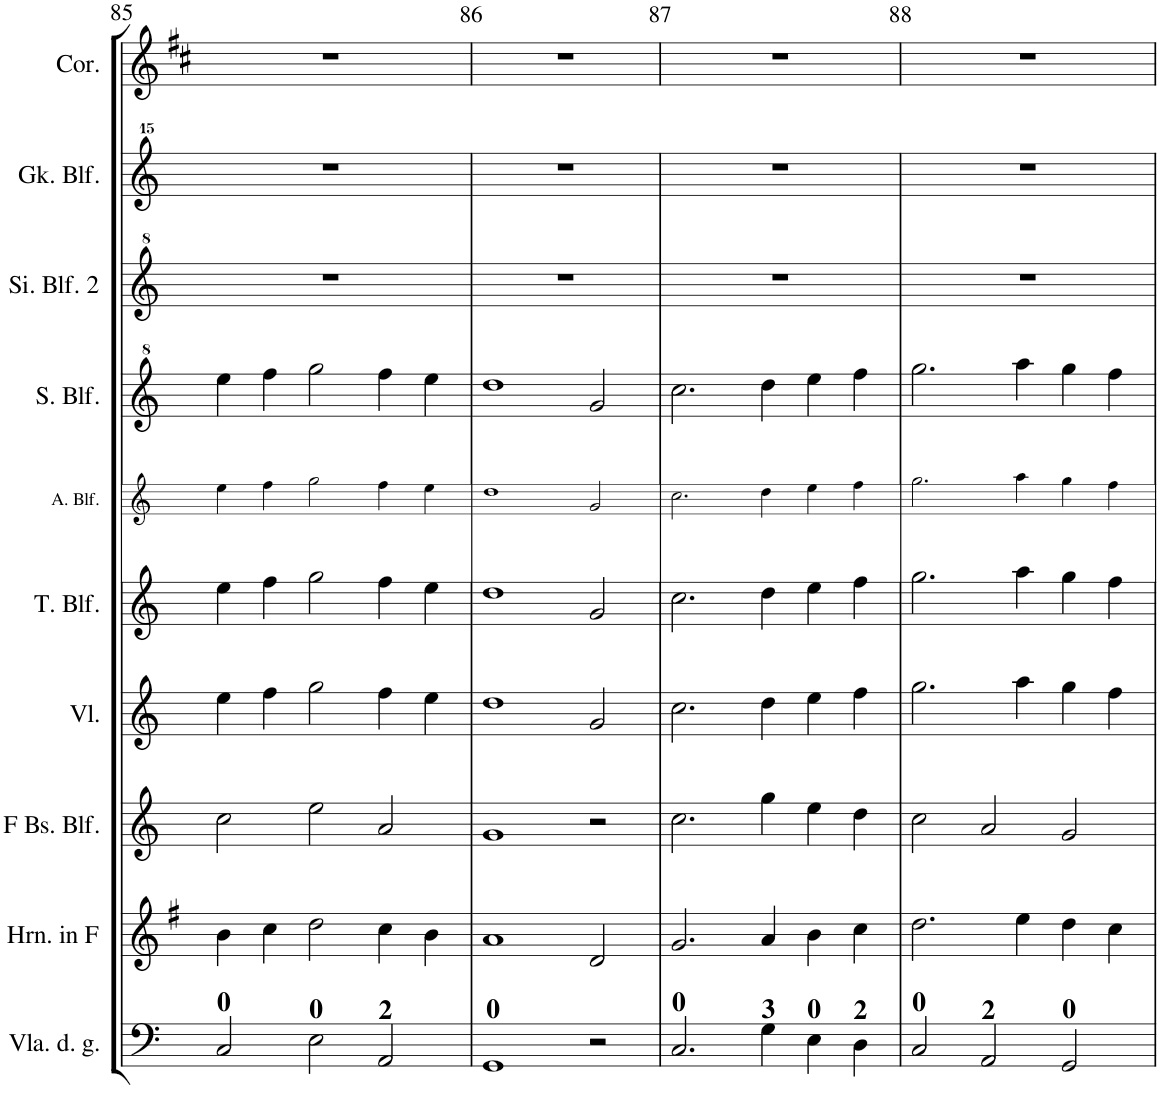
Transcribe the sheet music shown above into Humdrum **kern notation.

**kern	**kern	**kern	**kern	**kern	**kern	**kern	**kern	**kern	**kern
*part10	*part9	*part8	*part7	*part6	*part5	*part4	*part3	*part2	*part1
*staff10	*staff9	*staff8	*staff7	*staff6	*staff5	*staff4	*staff3	*staff2	*staff1
*I"Strijkers	*I"Hoorn in F	*I"F Bas-blokfluit	*I"Viool	*I"Tenor-blokfluit	*I"Alt-blokfluit	*I"Sopraan-blokfluit	*I"Sopranino-blokfluit 2	*I"Garklein/kleine sopranino-blokfluit	*I"Cornet in Bes
*	*I'Hrn. in F	*I'F Bs. Blf.	*I'Vl.	*I'T. Blf.	*I'A. Blf.	*I'S. Blf.	*I'Si. Blf. 2	*I'Gk. Blf.	*I'Cor.
!!LO:PB:g=z
*clefF4	*clefG2	*clefG2	*clefG2	*clefG2	*clefG2	*clefG^2	*clefG^2	*clefG^^2	*clefG2
*	*Trd4c7	*	*	*	*	*	*	*	*Trd1c2
*k[]	*k[f#]	*k[]	*k[]	*k[]	*k[]	*k[]	*k[]	*k[]	*k[f#c#]
*M3/2	*M3/2	*M3/2	*M3/2	*M3/2	*M3/2	*M3/2	*M3/2	*M3/2	*M3/2
=85	=85	=85	=85	=85	=85	=85	=85	=85	=85
2C/	4b\	2cc\	4ee\	4ee\	4ee\	4eee\	1.r	1.r	1.r
.	4cc\	.	4ff\	4ff\	4ff\	4fff\	.	.	.
2E\	2dd\	2ee\	2gg\	2gg\	2gg\	2ggg\	.	.	.
2AA/	4cc\	2a/	4ff\	4ff\	4ff\	4fff\	.	.	.
.	4b\	.	4ee\	4ee\	4ee\	4eee\	.	.	.
=86	=86	=86	=86	=86	=86	=86	=86	=86	=86
1GG	1a	1g	1dd	1dd	1dd	1ddd	1.r	1.r	1.r
2r	2d/	2r	2g/	2g/	2g/	2gg/	.	.	.
=87	=87	=87	=87	=87	=87	=87	=87	=87	=87
2.C/	2.g/	2.cc\	2.cc\	2.cc\	2.cc\	2.ccc\	1.r	1.r	1.r
4G\	4a/	4gg\	4dd\	4dd\	4dd\	4ddd\	.	.	.
4E\	4b\	4ee\	4ee\	4ee\	4ee\	4eee\	.	.	.
4D\	4cc\	4dd\	4ff\	4ff\	4ff\	4fff\	.	.	.
=88	=88	=88	=88	=88	=88	=88	=88	=88	=88
2C/	2.dd\	2cc\	2.gg\	2.gg\	2.gg\	2.ggg\	1.r	1.r	1.r
2AA/	.	2a/	.	.	.	.	.	.	.
.	4ee\	.	4aa\	4aa\	4aa\	4aaa\	.	.	.
2GG/	4dd\	2g/	4gg\	4gg\	4gg\	4ggg\	.	.	.
.	4cc\	.	4ff\	4ff\	4ff\	4fff\	.	.	.
=	=	=	=	=	=	=	=	=	=
*-	*-	*-	*-	*-	*-	*-	*-	*-	*-
